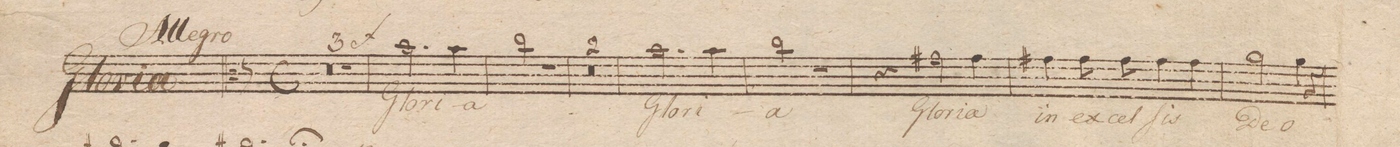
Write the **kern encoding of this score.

**kern	**text	**dynam
*I"Alto Solo	*	*
*clefC3	*	*
*k[]	*	*
*met(c)	*	*
*M4/4	*	*
0r	.	.
=2	=2	=2
=3	=3	=3
1r	.	.
=4	=4	=4
*2\right	*	*
2.b\	Glori=	f
4b\	-a	.
=5	=5	=5
2cc\	.	.
2r	.	.
=6	=6	=6
0r	.	.
=7	=7	=7
=8	=8	=8
2.b\	Glo-	.
4b\	-ri-	.
=9	=9	=9
2cc\	-a	.
2r	.	.
=10	=10	=10
4r	.	.
2g#X\	Glori-	.
4g#\	-a	.
=11	=11	=11
4g#X\	in	.
8g#\	ex-	.
8g#\	-cel-	.
4g#\	-ſis	.
4g#\	.	.
=12	=12	=12
2a\	De-	.
4a\	-o	.
4r	.	.
=13	=13	=13
*-	*-	*-
